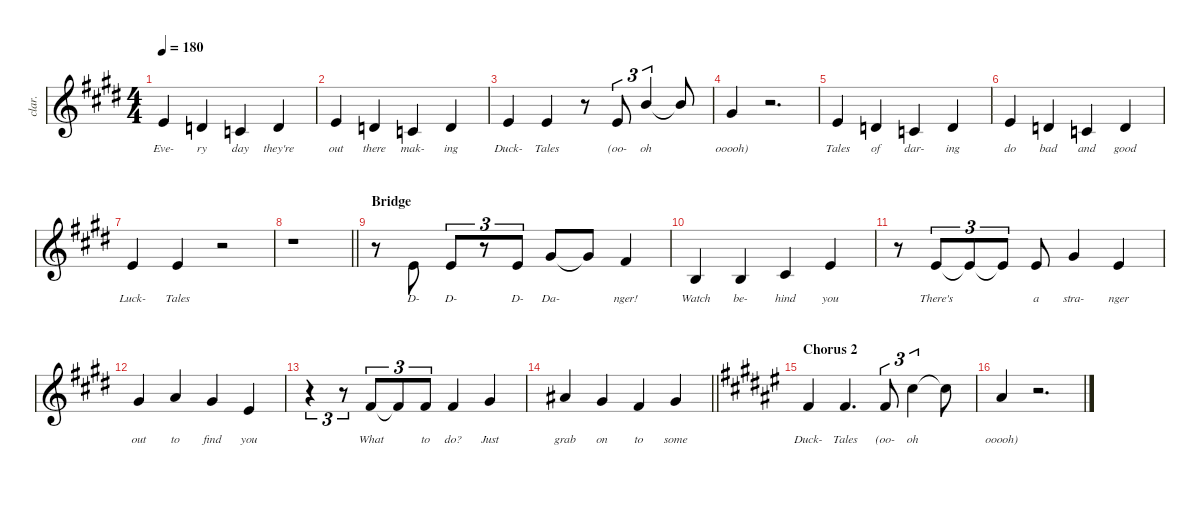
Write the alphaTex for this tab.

\defaultSystemsLayout 4
\hideDynamics
\bracketExtendMode nobrackets
\otherSystemsTrackNameOrientation horizontal
\track ("Voice" "clar.") {defaultSystemsLayout 4 instrument clarinet}
\staff {score}
\tuning (E4 B3 G3 D3 A2 E2)
\ts (4 4)
\tempo 180
\clef g2
\ks e
0.1{acc forcenatural}.4{lyrics (0 "Eve-") lyrics (1 "") lyrics (2 "") lyrics (3 "") lyrics (4 "") dy f beam Up} 3.2{acc forcenatural}.4{lyrics (0 "ry") lyrics (1 "") lyrics (2 "") lyrics (3 "") lyrics (4 "") beam Up} 1.2{acc forcenatural}.4{lyrics (0 "day") lyrics (1 "") lyrics (2 "") lyrics (3 "") lyrics (4 "") beam Up} 3.2{acc forcenatural}.4{lyrics (0 "they're") lyrics (1 "") lyrics (2 "") lyrics (3 "") lyrics (4 "") beam Up} |
0.1{acc forcenatural}.4{lyrics (0 "out") lyrics (1 "") lyrics (2 "") lyrics (3 "") lyrics (4 "") beam Up} 3.2{acc forcenatural}.4{lyrics (0 "there") lyrics (1 "") lyrics (2 "") lyrics (3 "") lyrics (4 "") beam Up} 1.2{acc forcenatural}.4{lyrics (0 "mak-") lyrics (1 "") lyrics (2 "") lyrics (3 "") lyrics (4 "") beam Up} 3.2{acc forcenatural}.4{lyrics (0 "ing") lyrics (1 "") lyrics (2 "") lyrics (3 "") lyrics (4 "") beam Up} |
0.1{acc forcenatural}.4{lyrics (0 "Duck-") lyrics (1 "") lyrics (2 "") lyrics (3 "") lyrics (4 "") beam Up} 0.1{acc forcenatural}.4{lyrics (0 "Tales") lyrics (1 "") lyrics (2 "") lyrics (3 "") lyrics (4 "") beam Up} r.8{beam Up} 0.1{acc forcenatural}.8{tu (3 2) lyrics (0 "(oo-") lyrics (1 "") lyrics (2 "") lyrics (3 "") lyrics (4 "") beam Up} 7.1{acc forcenatural}.4{tu (3 2) lyrics (0 "oh") lyrics (1 "") lyrics (2 "") lyrics (3 "") lyrics (4 "") beam Up} 7.1{t acc forcenatural}.8{beam Up} |
4.1{acc #}.4{lyrics (0 "ooooh)") lyrics (1 "") lyrics (2 "") lyrics (3 "") lyrics (4 "") beam Up} r.2{d beam Up} |
0.1{acc forcenatural}.4{lyrics (0 "Tales") lyrics (1 "") lyrics (2 "") lyrics (3 "") lyrics (4 "") beam Up} 3.2{acc forcenatural}.4{lyrics (0 "of") lyrics (1 "") lyrics (2 "") lyrics (3 "") lyrics (4 "") beam Up} 1.2{acc forcenatural}.4{lyrics (0 "dar-") lyrics (1 "") lyrics (2 "") lyrics (3 "") lyrics (4 "") beam Up} 3.2{acc forcenatural}.4{lyrics (0 "ing") lyrics (1 "") lyrics (2 "") lyrics (3 "") lyrics (4 "") beam Up} |
0.1{acc forcenatural}.4{lyrics (0 "do") lyrics (1 "") lyrics (2 "") lyrics (3 "") lyrics (4 "") beam Up} 3.2{acc forcenatural}.4{lyrics (0 "bad") lyrics (1 "") lyrics (2 "") lyrics (3 "") lyrics (4 "") beam Up} 1.2{acc forcenatural}.4{lyrics (0 "and") lyrics (1 "") lyrics (2 "") lyrics (3 "") lyrics (4 "") beam Up} 3.2{acc forcenatural}.4{lyrics (0 "good") lyrics (1 "") lyrics (2 "") lyrics (3 "") lyrics (4 "") beam Up} |
0.1{acc forcenatural}.4{lyrics (0 "Luck-") lyrics (1 "") lyrics (2 "") lyrics (3 "") lyrics (4 "") beam Up} 0.1{acc forcenatural}.4{lyrics (0 "Tales") lyrics (1 "") lyrics (2 "") lyrics (3 "") lyrics (4 "") beam Up} r.2{beam Up} |
\barLineRight lightlight
r.1{beam Down} |
\section ("" "Bridge")
r.8{beam Down} 0.1{acc forcenatural}.8{lyrics (0 "D-") lyrics (1 "") lyrics (2 "") lyrics (3 "") lyrics (4 "") beam Up} 0.1{acc forcenatural}.8{tu (3 2) lyrics (0 "D-") lyrics (1 "") lyrics (2 "") lyrics (3 "") lyrics (4 "") beam Up} r.8{tu (3 2) beam Up} 0.1{acc forcenatural}.8{tu (3 2) lyrics (0 "D-") lyrics (1 "") lyrics (2 "") lyrics (3 "") lyrics (4 "") beam Up} 4.1{acc #}.8{lyrics (0 "Da-") lyrics (1 "") lyrics (2 "") lyrics (3 "") lyrics (4 "") beam Up} 4.1{t acc #}.8{beam Up} 2.1{acc #}.4{lyrics (0 "nger!") lyrics (1 "") lyrics (2 "") lyrics (3 "") lyrics (4 "") beam Up} |
0.2{acc forcenatural}.4{lyrics (0 "Watch") lyrics (1 "") lyrics (2 "") lyrics (3 "") lyrics (4 "") beam Up} 0.2{acc forcenatural}.4{lyrics (0 "be-") lyrics (1 "") lyrics (2 "") lyrics (3 "") lyrics (4 "") beam Up} 2.2{acc #}.4{lyrics (0 "hind") lyrics (1 "") lyrics (2 "") lyrics (3 "") lyrics (4 "") beam Up} 0.1{acc forcenatural}.4{lyrics (0 "you") lyrics (1 "") lyrics (2 "") lyrics (3 "") lyrics (4 "") beam Up} |
r.8{beam Down} 0.1{acc forcenatural}.8{tu (3 2) lyrics (0 "There's") lyrics (1 "") lyrics (2 "") lyrics (3 "") lyrics (4 "") beam Up} 0.1{t acc forcenatural}.8{tu (3 2) dy mf beam Up} 0.1{t acc forcenatural}.8{tu (3 2) dy f beam Up} 0.1{acc forcenatural}.8{lyrics (0 "a") lyrics (1 "") lyrics (2 "") lyrics (3 "") lyrics (4 "") beam Up} 4.1{acc #}.4{lyrics (0 "stra-") lyrics (1 "") lyrics (2 "") lyrics (3 "") lyrics (4 "") beam Up} 0.1{acc forcenatural}.4{lyrics (0 "nger") lyrics (1 "") lyrics (2 "") lyrics (3 "") lyrics (4 "") beam Up} |
4.1{acc #}.4{lyrics (0 "out") lyrics (1 "") lyrics (2 "") lyrics (3 "") lyrics (4 "") beam Up} 5.1{acc forcenatural}.4{lyrics (0 "to") lyrics (1 "") lyrics (2 "") lyrics (3 "") lyrics (4 "") beam Up} 4.1{acc #}.4{lyrics (0 "find") lyrics (1 "") lyrics (2 "") lyrics (3 "") lyrics (4 "") beam Up} 5.2{acc forcenatural}.4{lyrics (0 "you") lyrics (1 "") lyrics (2 "") lyrics (3 "") lyrics (4 "") beam Up} |
r.4{tu (3 2) beam Down} r.8{tu (3 2) beam Down} 2.1{acc #}.8{tu (3 2) lyrics (0 "What") lyrics (1 "") lyrics (2 "") lyrics (3 "") lyrics (4 "") beam Up} 2.1{t acc #}.8{tu (3 2) beam Up} 2.1{acc #}.8{tu (3 2) lyrics (0 "to") lyrics (1 "") lyrics (2 "") lyrics (3 "") lyrics (4 "") beam Up} 2.1{acc #}.4{lyrics (0 "do?") lyrics (1 "") lyrics (2 "") lyrics (3 "") lyrics (4 "") beam Up} 4.1{acc #}.4{lyrics (0 "Just") lyrics (1 "") lyrics (2 "") lyrics (3 "") lyrics (4 "") beam Up} |
\barLineRight lightlight
6.1{acc #}.4{lyrics (0 "grab") lyrics (1 "") lyrics (2 "") lyrics (3 "") lyrics (4 "") beam Up} 4.1{acc #}.4{lyrics (0 "on") lyrics (1 "") lyrics (2 "") lyrics (3 "") lyrics (4 "") beam Up} 2.1{acc #}.4{lyrics (0 "to") lyrics (1 "") lyrics (2 "") lyrics (3 "") lyrics (4 "") beam Up} 4.1{acc #}.4{lyrics (0 "some") lyrics (1 "") lyrics (2 "") lyrics (3 "") lyrics (4 "") beam Up} |
\section ("" "Chorus 2")
\ks f#
2.1{acc #}.4{lyrics (0 "Duck-") lyrics (1 "") lyrics (2 "") lyrics (3 "") lyrics (4 "") beam Up} 2.1{acc #}.4{d lyrics (0 "Tales") lyrics (1 "") lyrics (2 "") lyrics (3 "") lyrics (4 "") beam Up} 2.1{acc #}.8{tu (3 2) lyrics (0 "(oo-") lyrics (1 "") lyrics (2 "") lyrics (3 "") lyrics (4 "") beam Up} 9.1{acc #}.4{tu (3 2) lyrics (0 "oh") lyrics (1 "") lyrics (2 "") lyrics (3 "") lyrics (4 "") beam Down} 9.1{t acc #}.8{beam Down} |
6.1{acc #}.4{lyrics (0 "ooooh)") lyrics (1 "") lyrics (2 "") lyrics (3 "") lyrics (4 "") beam Up} r.2{d beam Up}
